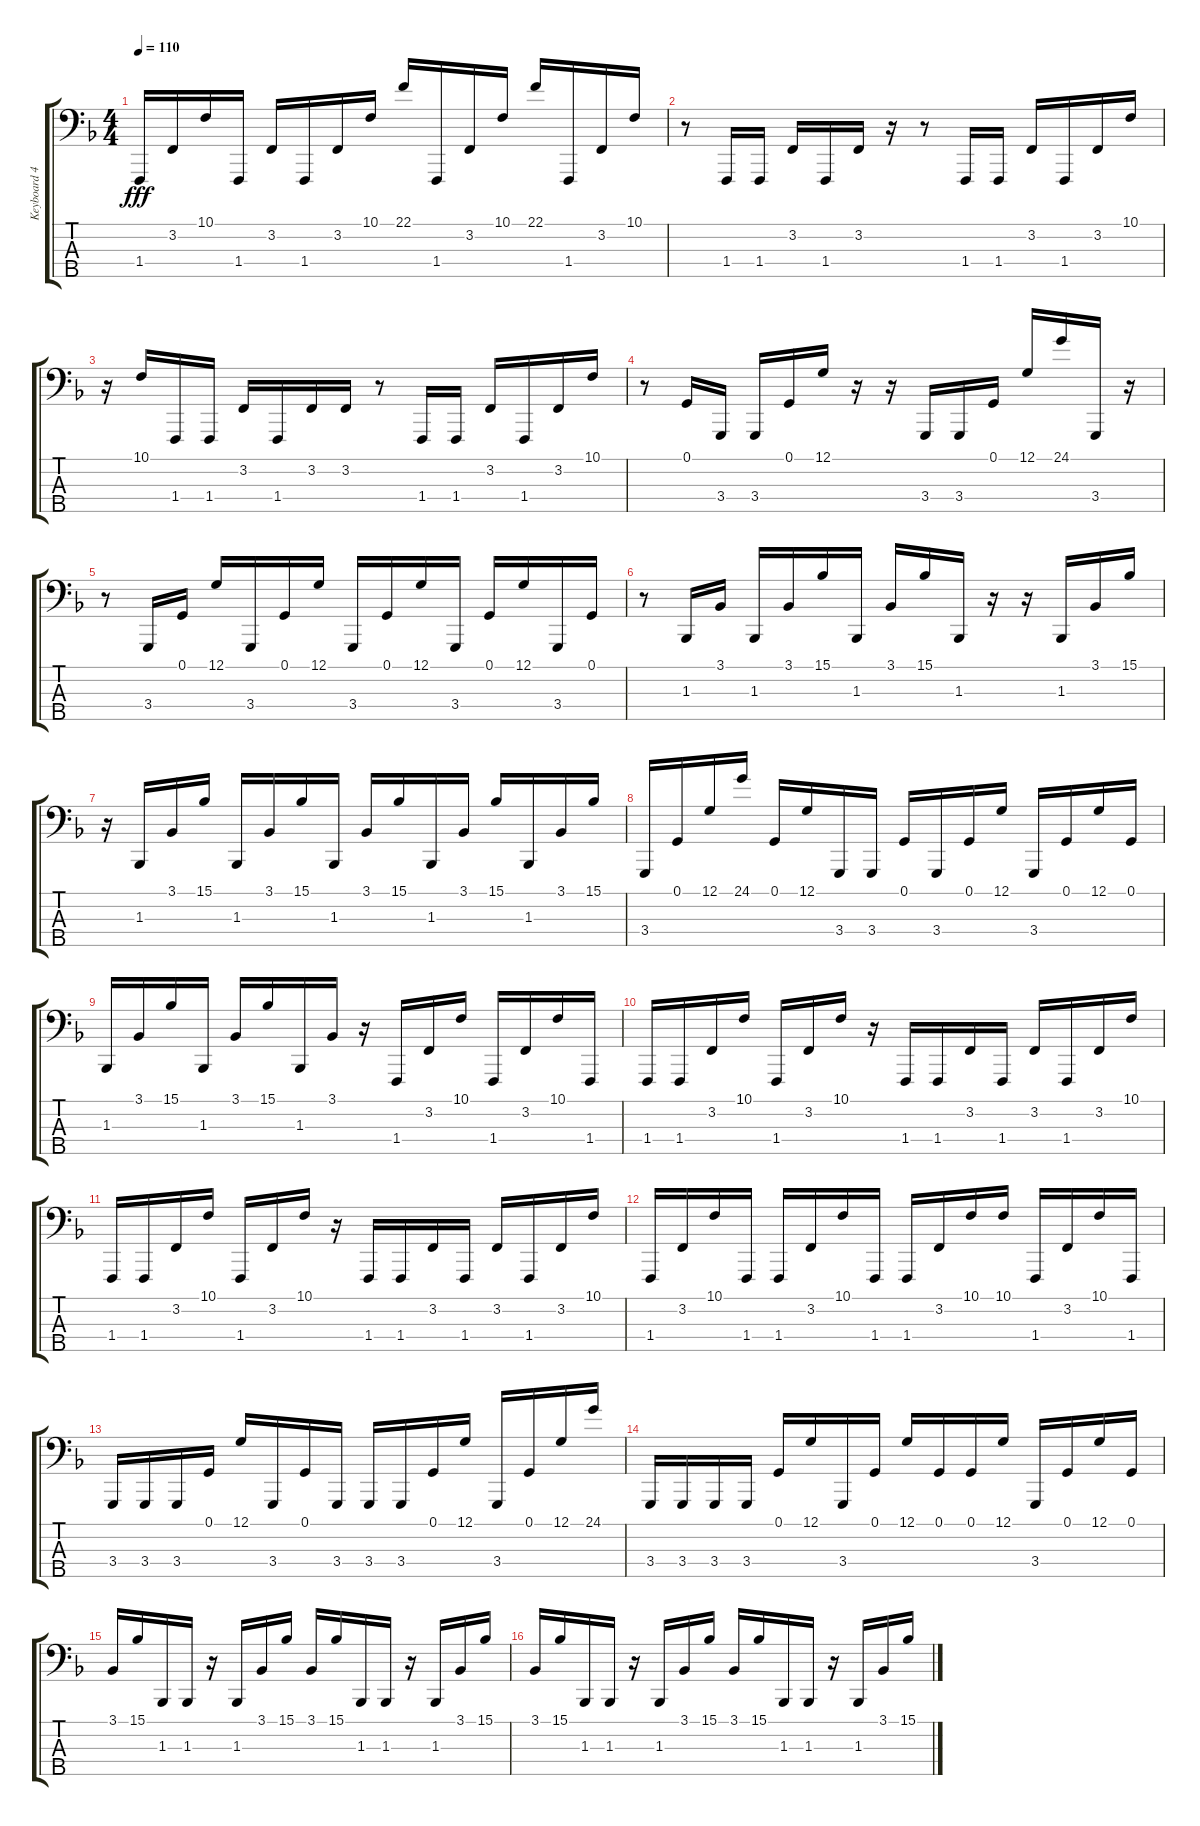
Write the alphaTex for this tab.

\track ("Keyboard 4" "Keyboard 4") {instrument lead8bassandlead}
\staff {score tabs}
\tuning (G2 D2 A1 E1 B0) {hide}
\ts (4 4)
\tempo 110
\clef f4
\ks f
1.4.16{dy fff} 3.2.16 10.1.16 1.4.16 3.2.16 1.4.16 3.2.16 10.1.16 22.1.16 1.4.16 3.2.16 10.1.16 22.1.16 1.4.16 3.2.16 10.1.16 |
r.8 1.4.16 1.4.16 3.2.16 1.4.16 3.2.16 r.16 r.8 1.4.16 1.4.16 3.2.16 1.4.16 3.2.16 10.1.16 |
r.16 10.1.16 1.4.16 1.4.16 3.2.16 1.4.16 3.2.16 3.2.16 r.8 1.4.16 1.4.16 3.2.16 1.4.16 3.2.16 10.1.16 |
r.8 0.1.16 3.4.16 3.4.16 0.1.16 12.1.16 r.16 r.16 3.4.16 3.4.16 0.1.16 12.1.16 24.1.16 3.4.16 r.16 |
r.8 3.4.16 0.1.16 12.1.16 3.4.16 0.1.16 12.1.16 3.4.16 0.1.16 12.1.16 3.4.16 0.1.16 12.1.16 3.4.16 0.1.16 |
r.8 1.3.16 3.1.16 1.3.16 3.1.16 15.1.16 1.3.16 3.1.16 15.1.16 1.3.16 r.16 r.16 1.3.16 3.1.16 15.1.16 |
r.16 1.3.16 3.1.16 15.1.16 1.3.16 3.1.16 15.1.16 1.3.16 3.1.16 15.1.16 1.3.16 3.1.16 15.1.16 1.3.16 3.1.16 15.1.16 |
3.4.16 0.1.16 12.1.16 24.1.16 0.1.16 12.1.16 3.4.16 3.4.16 0.1.16 3.4.16 0.1.16 12.1.16 3.4.16 0.1.16 12.1.16 0.1.16 |
1.3.16 3.1.16 15.1.16 1.3.16 3.1.16 15.1.16 1.3.16 3.1.16 r.16 1.4.16 3.2.16 10.1.16 1.4.16 3.2.16 10.1.16 1.4.16 |
1.4.16 1.4.16 3.2.16 10.1.16 1.4.16 3.2.16 10.1.16 r.16 1.4.16 1.4.16 3.2.16 1.4.16 3.2.16 1.4.16 3.2.16 10.1.16 |
1.4.16 1.4.16 3.2.16 10.1.16 1.4.16 3.2.16 10.1.16 r.16 1.4.16 1.4.16 3.2.16 1.4.16 3.2.16 1.4.16 3.2.16 10.1.16 |
1.4.16 3.2.16 10.1.16 1.4.16 1.4.16 3.2.16 10.1.16 1.4.16 1.4.16 3.2.16 10.1.16 10.1.16 1.4.16 3.2.16 10.1.16 1.4.16 |
3.4.16 3.4.16 3.4.16 0.1.16 12.1.16 3.4.16 0.1.16 3.4.16 3.4.16 3.4.16 0.1.16 12.1.16 3.4.16 0.1.16 12.1.16 24.1.16 |
3.4.16 3.4.16 3.4.16 3.4.16 0.1.16 12.1.16 3.4.16 0.1.16 12.1.16 0.1.16 0.1.16 12.1.16 3.4.16 0.1.16 12.1.16 0.1.16 |
3.1.16 15.1.16 1.3.16 1.3.16 r.16 1.3.16 3.1.16 15.1.16 3.1.16 15.1.16 1.3.16 1.3.16 r.16 1.3.16 3.1.16 15.1.16 |
3.1.16 15.1.16 1.3.16 1.3.16 r.16 1.3.16 3.1.16 15.1.16 3.1.16 15.1.16 1.3.16 1.3.16 r.16 1.3.16 3.1.16 15.1.16
